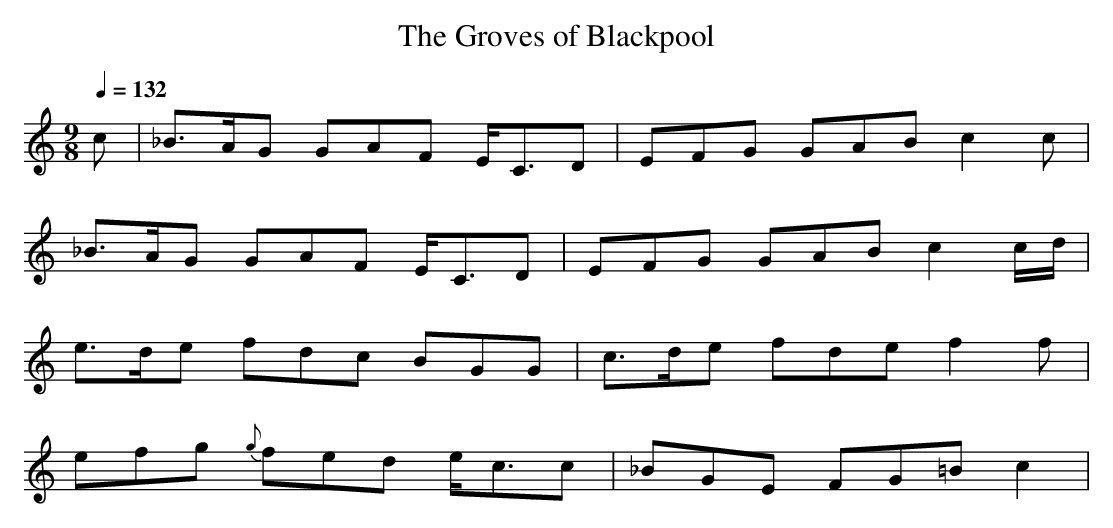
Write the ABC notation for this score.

X:1
T: The Groves of Blackpool
M: 9/8
L: 1/8
Q: 1/4=132
K: C % 0 sharps
V: 1
c|_B>AG GAF E<CD|EFG GAB c2c|
_B>AG GAF E<CD|EFG GAB c2c/2d/2|
e>de fdc BGG|c>de fde f2f|
efg {g}fed e<cc|_BGE FG=B c2|
